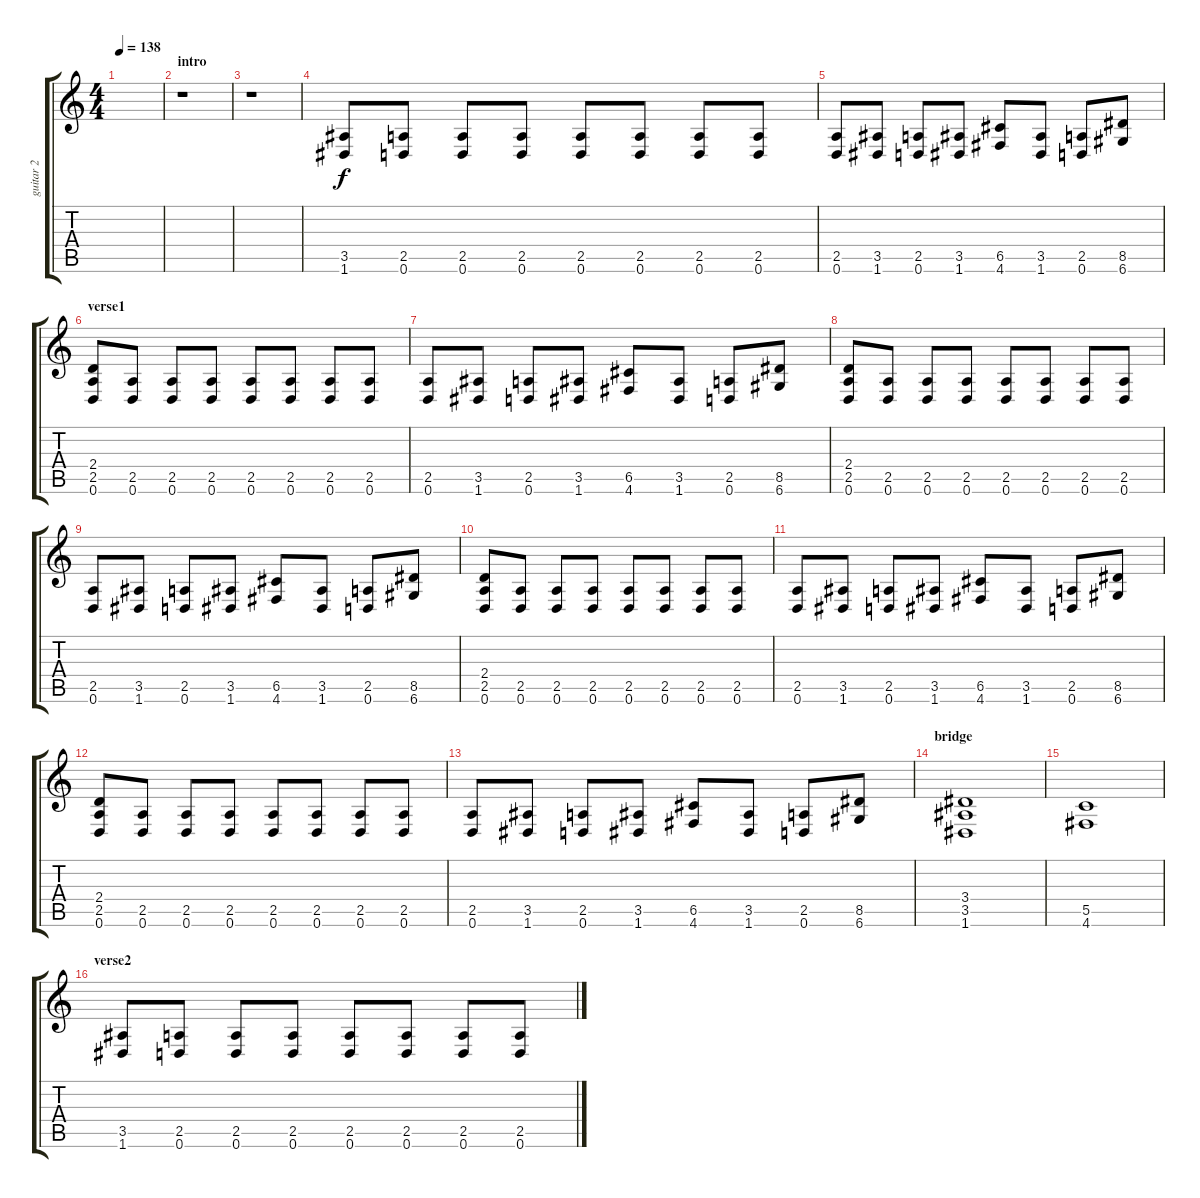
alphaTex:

\track ("guitar 2" "guitar 2") {instrument distortionguitar}
\staff {score tabs}
\tuning (D4 A3 F3 C3 G2 D2) {hide}
\ts (4 4)
\tempo 138
\clef g2
\ks c
|
\section ("" "intro")
r.1 |
r.1 |
(3.5 1.6).8 (2.5 0.6).8 (2.5 0.6).8 (2.5 0.6).8 (2.5 0.6).8 (2.5 0.6).8 (2.5 0.6).8 (2.5 0.6).8 |
(2.5 0.6).8 (3.5 1.6).8 (2.5 0.6).8 (3.5 1.6).8 (6.5 4.6).8 (3.5 1.6).8 (2.5 0.6).8 (8.5 6.6).8 |
\section ("" "verse1")
(2.4 2.5 0.6).8 (2.5 0.6).8 (2.5 0.6).8 (2.5 0.6).8 (2.5 0.6).8 (2.5 0.6).8 (2.5 0.6).8 (2.5 0.6).8 |
(2.5 0.6).8 (3.5 1.6).8 (2.5 0.6).8 (3.5 1.6).8 (6.5 4.6).8 (3.5 1.6).8 (2.5 0.6).8 (8.5 6.6).8 |
(2.4 2.5 0.6).8 (2.5 0.6).8 (2.5 0.6).8 (2.5 0.6).8 (2.5 0.6).8 (2.5 0.6).8 (2.5 0.6).8 (2.5 0.6).8 |
(2.5 0.6).8 (3.5 1.6).8 (2.5 0.6).8 (3.5 1.6).8 (6.5 4.6).8 (3.5 1.6).8 (2.5 0.6).8 (8.5 6.6).8 |
(2.4 2.5 0.6).8 (2.5 0.6).8 (2.5 0.6).8 (2.5 0.6).8 (2.5 0.6).8 (2.5 0.6).8 (2.5 0.6).8 (2.5 0.6).8 |
(2.5 0.6).8 (3.5 1.6).8 (2.5 0.6).8 (3.5 1.6).8 (6.5 4.6).8 (3.5 1.6).8 (2.5 0.6).8 (8.5 6.6).8 |
(2.4 2.5 0.6).8 (2.5 0.6).8 (2.5 0.6).8 (2.5 0.6).8 (2.5 0.6).8 (2.5 0.6).8 (2.5 0.6).8 (2.5 0.6).8 |
(2.5 0.6).8 (3.5 1.6).8 (2.5 0.6).8 (3.5 1.6).8 (6.5 4.6).8 (3.5 1.6).8 (2.5 0.6).8 (8.5 6.6).8 |
\section ("" "bridge")
(3.4 3.5 1.6).1 |
(5.5 4.6).1 |
\section ("" "verse2")
(3.5 1.6).8 (2.5 0.6).8 (2.5 0.6).8 (2.5 0.6).8 (2.5 0.6).8 (2.5 0.6).8 (2.5 0.6).8 (2.5 0.6).8
